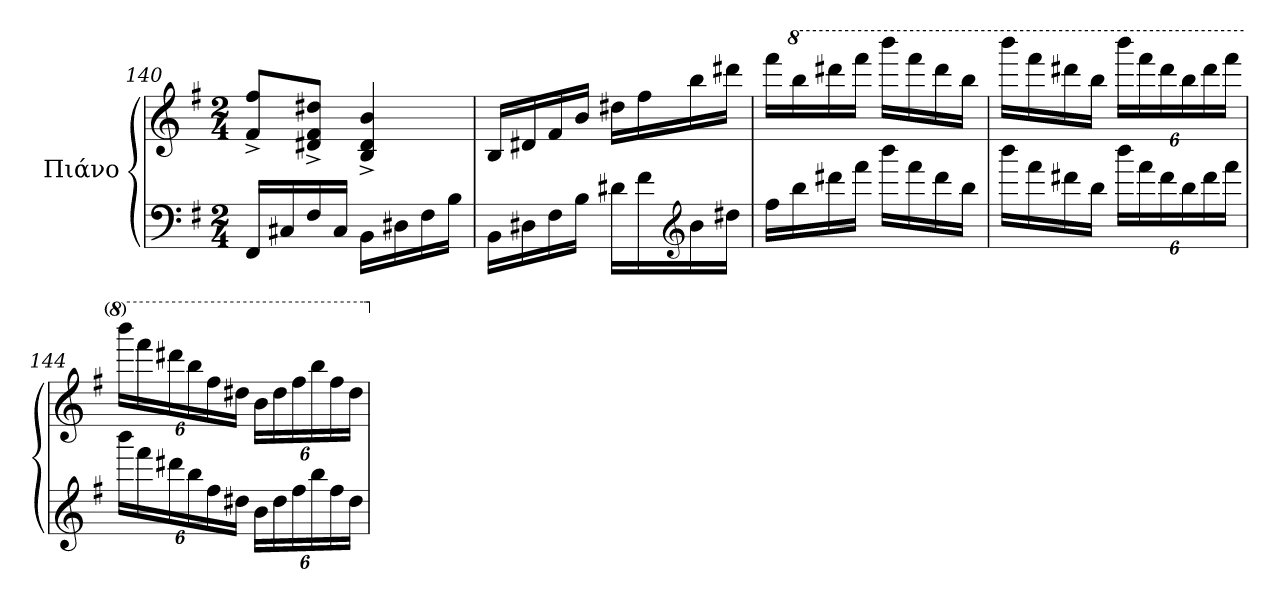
**kern	**kern
*part1	*part1
*staff2	*staff1
*I"Πιάνο	*
*clefF4	*clefG2
*k[f#]	*k[f#]
*M2/4	*M2/4
=140	=140
16FF#/LL	8f#/^ 8ff#/^L
16C#X/	.
16F#/	8d#X/^ 8f#/^ 8dd#X/^J
16C#/JJ	.
16BB\LL	4B/^ 4d#/^ 4b/^
16D#X\	.
16F#\	.
16B\JJ	.
=141	=141
16BB\LL	16B/LL
16D#X\	16d#X/
16F#\	16f#/
16B\JJ	16b/JJ
16d#X\LL	16dd#X\LL
16f#\	16ff#\
*clefG2	*
16b\	16bb\
16dd#X\JJ	16ddd#X\JJ
!!LO:LB:g=z
=142	=142
16ff#\LL	16fff#\LL
*	*8va
16bb\	16bbb\
16ddd#X\	16dddd#X\
16fff#\JJ	16ffff#\JJ
16bbb\LL	16bbbb\LL
16fff#\	16ffff#\
16ddd#\	16dddd#\
16bb\JJ	16bbb\JJ
=143	=143
16bbb\LL	16bbbb\LL
16fff#\	16ffff#\
16ddd#X\	16dddd#X\
16bb\JJ	16bbb\JJ
*Xbrackettup	*Xbrackettup
24bbb\LL	24bbbb\LL
24fff#\	24ffff#\
24ddd#\	24dddd#\
24bb\	24bbb\
24ddd#\	24dddd#\
24fff#\JJ	24ffff#\JJ
=144	=144
24bbb\LL	24bbbb\LL
24fff#\	24ffff#\
24ddd#X\	24dddd#X\
24bb\	24bbb\
24ff#\	24fff#\
24dd#X\JJ	24ddd#X\JJ
24b\LL	24bb\LL
24dd#\	24ddd#\
24ff#\	24fff#\
24bb\	24bbb\
24ff#\	24fff#\
24dd#\JJ	24ddd#\JJ
*	*X8va
=	=
*-	*-
